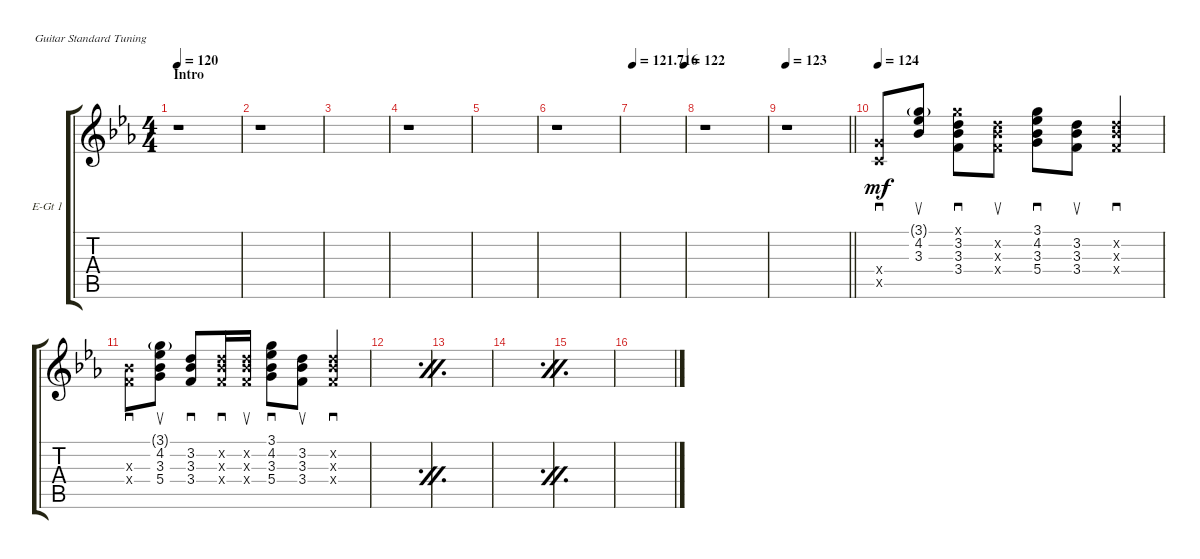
\bracketExtendMode groupsimilarinstruments
\firstSystemTrackNameOrientation horizontal
\otherSystemsTrackNameOrientation horizontal
\track ("E-Guitar (rhythm)" "E-Gt 1") {instrument electricguitarclean}
\staff {score tabs}
\tuning (E4 B3 G3 D3 A2 E2)
\ts (4 4)
\section ("" "Intro")
\tempo 120
\clef g2
\ks cminor
r.1{dy mf instrument electricguitarclean} |
r.1 |
|
r.1 |
|
r.1 |
\tempo
121.716
\tempo (122 0.99375)
|
r.1 |
\tempo 123
\barLineRight lightlight
r.1 |
\tempo 124
(3.5{x} 5.4{x}).8{sd} (4.2 3.3 3.1{g}).8{su} (3.3 3.2 3.4 3.1{x}).8{sd} (3.4{x} 3.3{x} 3.2{x}).8{su} (4.2 3.3 5.4 3.1).8{sd} (3.3 3.2 3.4).8{su} (3.4{x} 3.3{x} 3.2{x}).4{sd} |
(3.4{x} 3.3{x}).8{sd} (4.2 3.3 5.4 3.1{g}).8{su} (3.3 3.2 3.4).8{sd} (3.4{x} 3.3{x} 3.2{x}).16{sd} (3.4{x} 3.3{x} 3.2{x}).16{su} (4.2 3.3 5.4 3.1).8{sd} (3.3 3.2 3.4).8{su} (3.4{x} 3.3{x} 3.2{x}).4{sd} |
\simile firstofdouble
|
\simile secondofdouble
|
\simile firstofdouble
|
\simile secondofdouble
|
\simile firstofdouble
